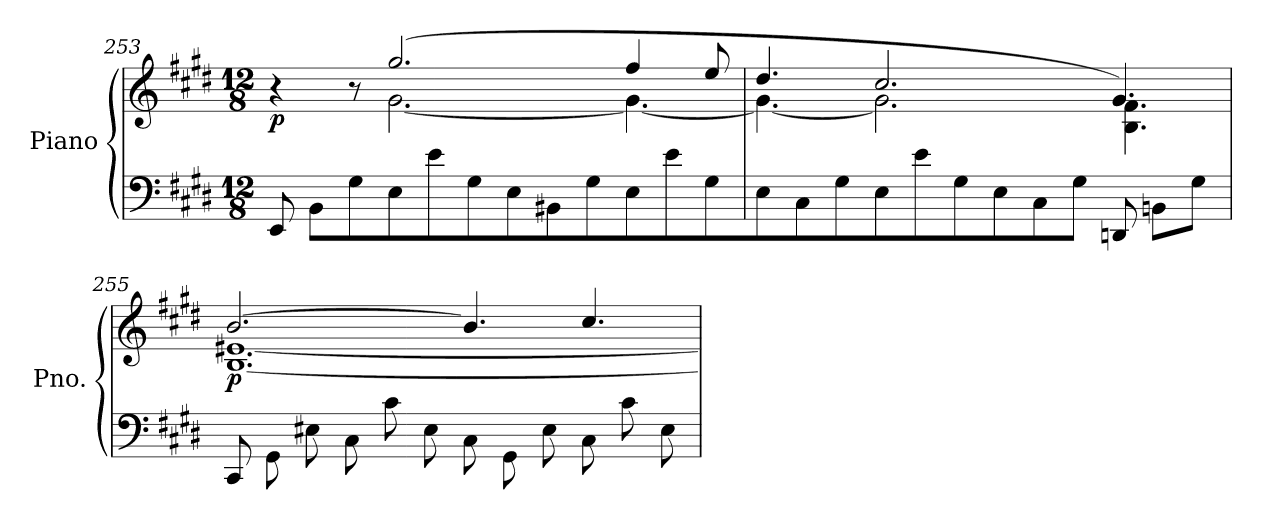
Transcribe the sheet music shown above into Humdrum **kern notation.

**kern	**kern	**dynam
*part1	*part1	*part1
*staff2	*staff1	*staff1/2
*I"Piano	*	*
*I'Pno.	*	*
!!LO:LB:g=z
*clefF4	*clefG2	*
*k[f#c#g#d#]	*k[f#c#g#d#]	*
*M12/8	*M12/8	*
*MM114	*MM114	*
=253	=253	=253
*	*^	*
!	!	!	!LO:DY:b
8EE/	4r	4rffyy	p
8BB\L	.	.	.
8G#\	8r	8rffyy	.
8E\	(2.gg#/	[2.g#\	.
8e\	.	.	.
8G#\	.	.	.
8E\	.	.	.
8BB#X\	.	.	.
8G#\	.	.	.
8E\	4ff#/	4.g#\_	.
8e\	.	.	.
8G#\	8ee/	.	.
=254	=254	=254	=254
8E\	4.dd#/	4.g#\_	.
8C#\	.	.	.
8G#\	.	.	.
8E\	2.cc#/	2.g#\]	.
8e\	.	.	.
8G#\	.	.	.
8E\	.	.	.
8C#\	.	.	.
8G#\J	.	.	.
8DDn/	4.g#/)	4.B\ 4.f#\	.
8BBn\L	.	.	.
8G#\J	.	.	.
=255	=255	=255	=255
!	!	!	!LO:DY:b
8CC#/	[2.b/	[1.B [1.e#X	p
8GG#\L	.	.	.
8E#X\	.	.	.
8C#\	.	.	.
8c#\	.	.	.
8E#\	.	.	.
8C#\	4.b/]	.	.
8GG#\	.	.	.
8E#\	.	.	.
*	*MM111	*	*
8C#\	4.cc#/	.	.
8c#\	.	.	.
8E#\	.	.	.
*	*v	*v	*
=	=	=
*-	*-	*-
